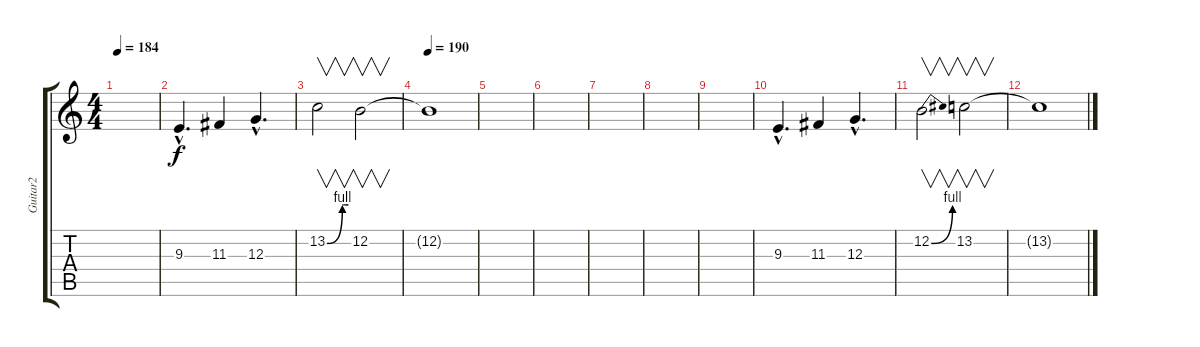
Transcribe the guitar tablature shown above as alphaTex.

\track ("Guitar2" "Guitar2") {instrument lead2sawtooth}
\staff {score tabs}
\tuning (E4 B3 G3 D3 A2 E2) {hide}
\ts (4 4)
\tempo 184
\clef g2
\ks c
|
9.3{hac}.4{d} 11.3.4 12.3{hac}.4{d} |
13.2{be (custom 0 0 43 4 46 4 48 4 51 4 60 4)}.2{v} 12.2.2{v} |
\tempo 190
12.2{t}.1 |
|
|
|
|
|
9.3{hac}.4{d} 11.3.4 12.3{hac}.4{d} |
12.2{be (bend 0 0 60 4)}.2{v} 13.2.2{v} |
13.2{t}.1
